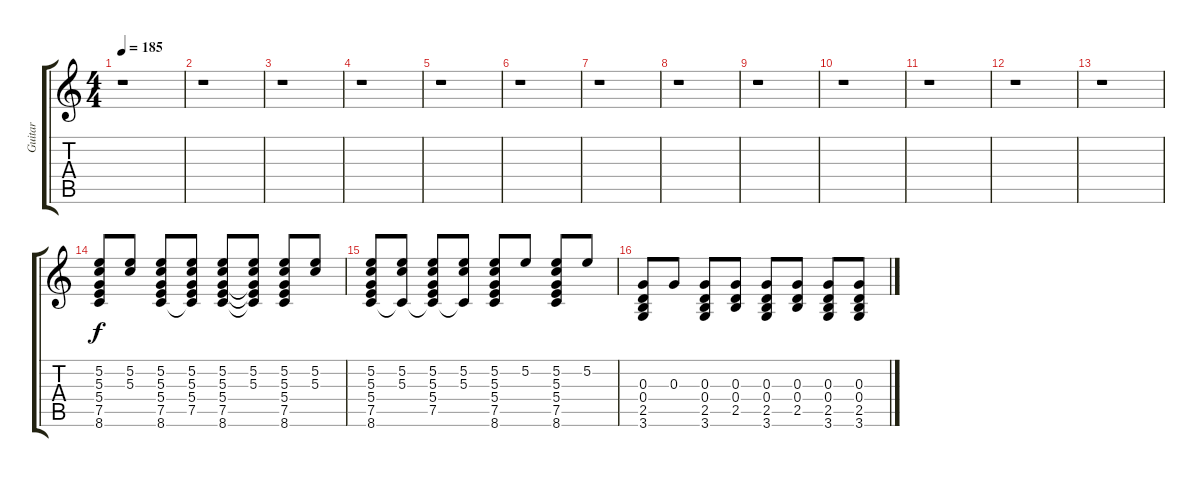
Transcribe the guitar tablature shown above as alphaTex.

\track ("Guitar" "Guitar") {instrument acousticguitarsteel}
\staff {score tabs}
\tuning (E4 B3 G3 D3 A2 E2) {hide}
\ts (4 4)
\tempo 185
\clef g2
\ks c
r.1{dy f instrument acousticguitarsteel} |
r.1 |
r.1 |
r.1 |
r.1 |
r.1 |
r.1 |
r.1 |
r.1 |
r.1 |
r.1 |
r.1 |
r.1 |
(5.2 5.3 5.4 7.5 8.6).8 (5.2 5.3).8 (5.2 5.3 5.4 7.5 8.6).8 (5.2 5.3 5.4 7.5 8.6{t}).8 (5.2 5.3 5.4 7.5 8.6).8 (5.2 5.3 5.4{t} 7.5{t} 8.6{t}).8 (5.2 5.3 5.4 7.5 8.6).8 (5.2 5.3).8 |
(5.2 5.3 5.4 7.5 8.6).8 (5.2 5.3 8.6{t}).8 (5.2 5.3 5.4 7.5 8.6{t}).8 (5.2 5.3 8.6{t}).8 (5.2 5.3 5.4 7.5 8.6).8 5.2.8 (5.2 5.3 5.4 7.5 8.6).8 5.2.8 |
(0.3 0.4 2.5 3.6).8 0.3.8 (0.3 0.4 2.5 3.6).8 (0.3 0.4 2.5).8 (0.3 0.4 2.5 3.6).8 (0.3 0.4 2.5).8 (0.3 0.4 2.5 3.6).8 (0.3 0.4 2.5 3.6).8
